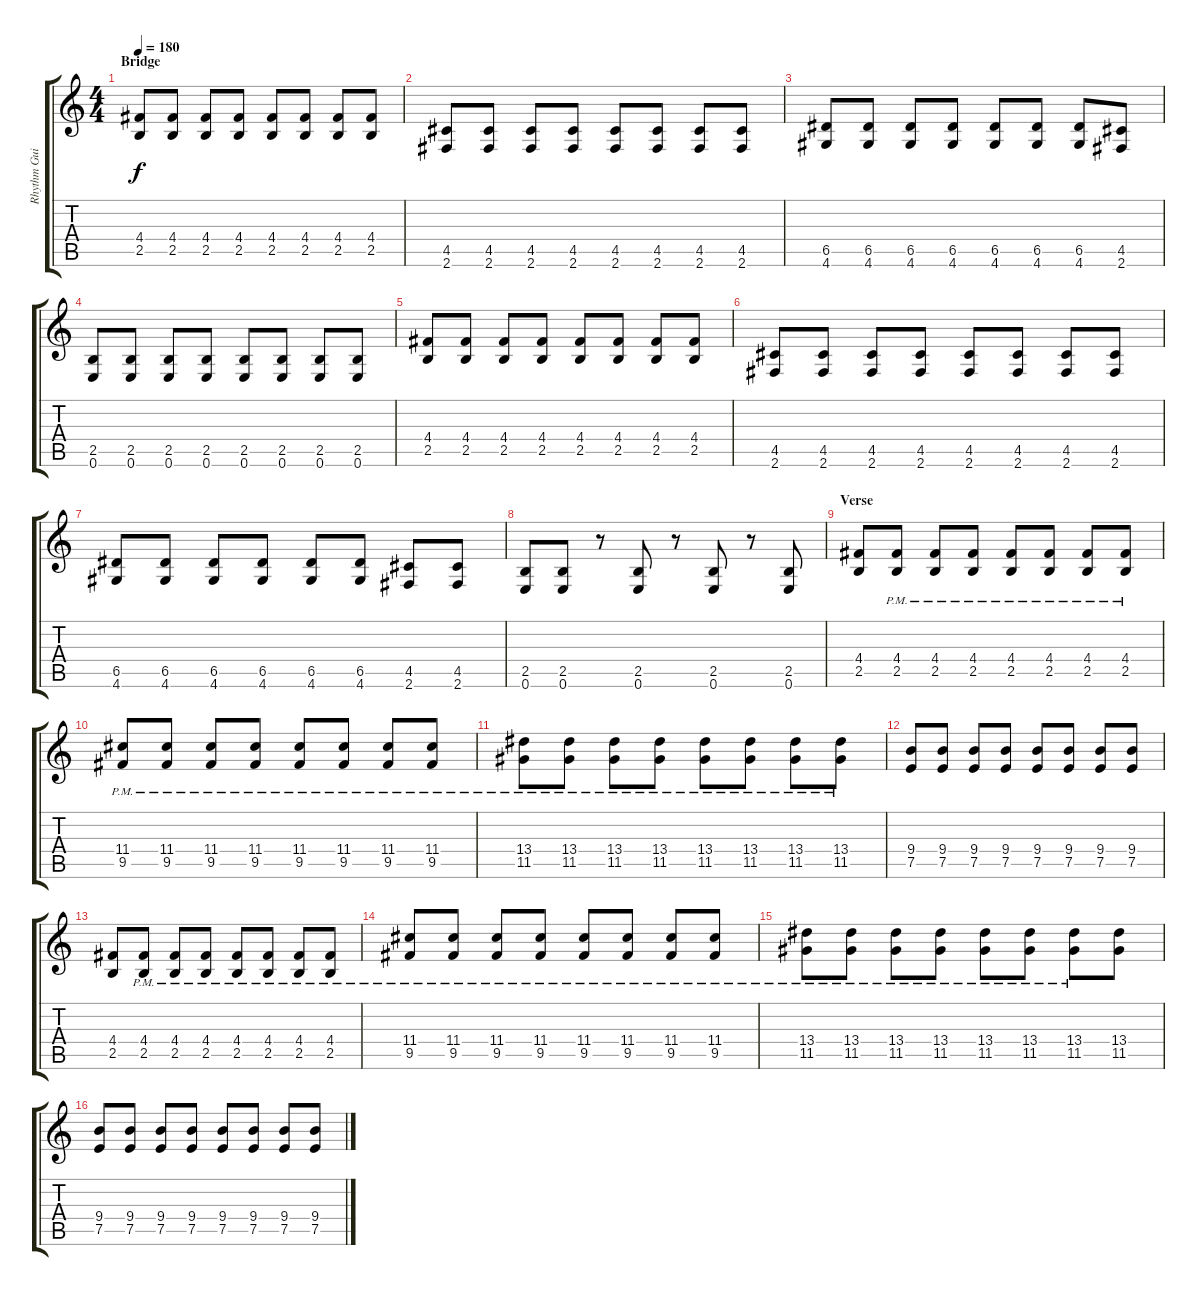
\track ("Rhythm Guitar 1" "Rhythm Gui") {instrument distortionguitar}
\staff {score tabs}
\tuning (E4 B3 G3 D3 A2 E2) {hide}
\ts (4 4)
\section ("" "Bridge")
\tempo 180
\clef g2
\ks c
(4.4 2.5).8{dy f} (4.4 2.5).8 (4.4 2.5).8 (4.4 2.5).8 (4.4 2.5).8 (4.4 2.5).8 (4.4 2.5).8 (4.4 2.5).8 |
(4.5 2.6).8 (4.5 2.6).8 (4.5 2.6).8 (4.5 2.6).8 (4.5 2.6).8 (4.5 2.6).8 (4.5 2.6).8 (4.5 2.6).8 |
(6.5 4.6).8 (6.5 4.6).8 (6.5 4.6).8 (6.5 4.6).8 (6.5 4.6).8 (6.5 4.6).8 (6.5 4.6).8 (4.5 2.6).8 |
(2.5 0.6).8 (2.5 0.6).8 (2.5 0.6).8 (2.5 0.6).8 (2.5 0.6).8 (2.5 0.6).8 (2.5 0.6).8 (2.5 0.6).8 |
(4.4 2.5).8 (4.4 2.5).8 (4.4 2.5).8 (4.4 2.5).8 (4.4 2.5).8 (4.4 2.5).8 (4.4 2.5).8 (4.4 2.5).8 |
(4.5 2.6).8 (4.5 2.6).8 (4.5 2.6).8 (4.5 2.6).8 (4.5 2.6).8 (4.5 2.6).8 (4.5 2.6).8 (4.5 2.6).8 |
(6.5 4.6).8 (6.5 4.6).8 (6.5 4.6).8 (6.5 4.6).8 (6.5 4.6).8 (6.5 4.6).8 (4.5 2.6).8 (4.5 2.6).8 |
(2.5 0.6).8 (2.5 0.6).8 r.8 (2.5 0.6).8 r.8 (2.5 0.6).8 r.8 (2.5 0.6).8 |
\section ("" "Verse")
(4.4 2.5).8 (4.4{pm} 2.5{pm}).8 (4.4{pm} 2.5{pm}).8 (4.4{pm} 2.5{pm}).8 (4.4{pm} 2.5{pm}).8 (4.4{pm} 2.5{pm}).8 (4.4{pm} 2.5{pm}).8 (4.4{pm} 2.5{pm}).8 |
(11.4{pm} 9.5{pm}).8 (11.4{pm} 9.5{pm}).8 (11.4{pm} 9.5{pm}).8 (11.4{pm} 9.5{pm}).8 (11.4{pm} 9.5{pm}).8 (11.4{pm} 9.5{pm}).8 (11.4{pm} 9.5{pm}).8 (11.4{pm} 9.5{pm}).8 |
(13.4{pm} 11.5{pm}).8 (13.4{pm} 11.5{pm}).8 (13.4{pm} 11.5{pm}).8 (13.4{pm} 11.5{pm}).8 (13.4{pm} 11.5{pm}).8 (13.4{pm} 11.5{pm}).8 (13.4{pm} 11.5{pm}).8 (13.4{pm} 11.5{pm}).8 |
(9.4 7.5).8 (9.4 7.5).8 (9.4 7.5).8 (9.4 7.5).8 (9.4 7.5).8 (9.4 7.5).8 (9.4 7.5).8 (9.4 7.5).8 |
(4.4 2.5).8 (4.4{pm} 2.5{pm}).8 (4.4{pm} 2.5{pm}).8 (4.4{pm} 2.5{pm}).8 (4.4{pm} 2.5{pm}).8 (4.4{pm} 2.5{pm}).8 (4.4{pm} 2.5{pm}).8 (4.4{pm} 2.5{pm}).8 |
(11.4{pm} 9.5{pm}).8 (11.4{pm} 9.5{pm}).8 (11.4{pm} 9.5{pm}).8 (11.4{pm} 9.5{pm}).8 (11.4{pm} 9.5{pm}).8 (11.4{pm} 9.5{pm}).8 (11.4{pm} 9.5{pm}).8 (11.4{pm} 9.5{pm}).8 |
(13.4{pm} 11.5{pm}).8 (13.4{pm} 11.5{pm}).8 (13.4{pm} 11.5{pm}).8 (13.4{pm} 11.5{pm}).8 (13.4{pm} 11.5{pm}).8 (13.4{pm} 11.5{pm}).8 (13.4{pm} 11.5{pm}).8 (13.4 11.5).8 |
(9.4 7.5).8 (9.4 7.5).8 (9.4 7.5).8 (9.4 7.5).8 (9.4 7.5).8 (9.4 7.5).8 (9.4 7.5).8 (9.4 7.5).8
